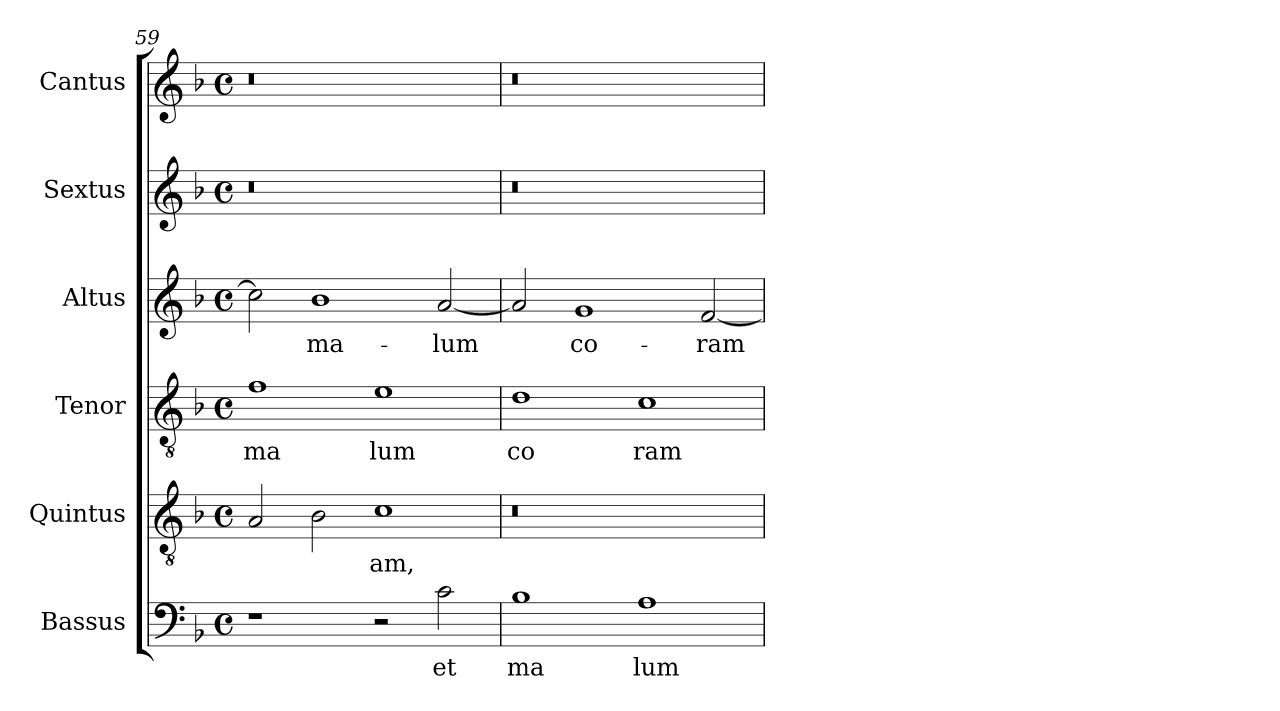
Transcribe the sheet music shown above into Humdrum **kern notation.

**kern	**text	**kern	**text	**kern	**text	**kern	**text	**kern	**kern
*part6	*part6	*part5	*part5	*part4	*part4	*part3	*part3	*part2	*part1
*staff6	*staff6	*staff5	*staff5	*staff4	*staff4	*staff3	*staff3	*staff2	*staff1
*I"Bassus	*	*I"Quintus	*	*I"Tenor	*	*I"Altus	*	*I"Sextus	*I"Cantus
!!LO:LB:g=z
*clefF4	*	*clefGv2	*	*clefGv2	*	*clefG2	*	*clefG2	*clefG2
*k[b-]	*	*k[b-]	*	*k[b-]	*	*k[b-]	*	*k[b-]	*k[b-]
*F:	*	*F:	*	*F:	*	*F:	*	*F:	*F:
*M4/4	*	*M4/4	*	*M4/4	*	*M4/4	*	*M4/4	*M4/4
*met(c)	*	*met(c)	*	*met(c)	*	*met(c)	*	*met(c)	*met(c)
=59	=59	=59	=59	=59	=59	=59	=59	=59	=59
!	!	!	!	!	!LO:LY:b:cj	!	!	!	!
1r	.	2A/	.	1f	ma	2cc\]	.	0r	0r
!	!	!	!	!	!	!	!LO:LY:b:cj	!	!
.	.	2B-\	.	.	.	1b-	ma-	.	.
!	!	!	!LO:LY:b:cj	!	!LO:LY:b:cj	!	!	!	!
2r	.	1c	am,	1e	lum	.	.	.	.
!	!LO:LY:b:cj	!	!	!	!	!	!LO:LY:b	!	!
2c\	et	.	.	.	.	[<2a/	-lum	.	.
=60	=60	=60	=60	=60	=60	=60	=60	=60	=60
!	!LO:LY:b:cj	!	!	!	!LO:LY:b:cj	!	!	!	!
1B-	ma	0r	.	1d	co	2a/]	.	0r	0r
!	!	!	!	!	!	!	!LO:LY:b:cj	!	!
.	.	.	.	.	.	1g	co-	.	.
!	!LO:LY:b:cj	!	!	!	!LO:LY:b:cj	!	!	!	!
1A	lum	.	.	1c	ram	.	.	.	.
!	!	!	!	!	!	!	!LO:LY:b	!	!
.	.	.	.	.	.	[<2f/	-ram	.	.
=	=	=	=	=	=	=	=	=	=
*-	*-	*-	*-	*-	*-	*-	*-	*-	*-
